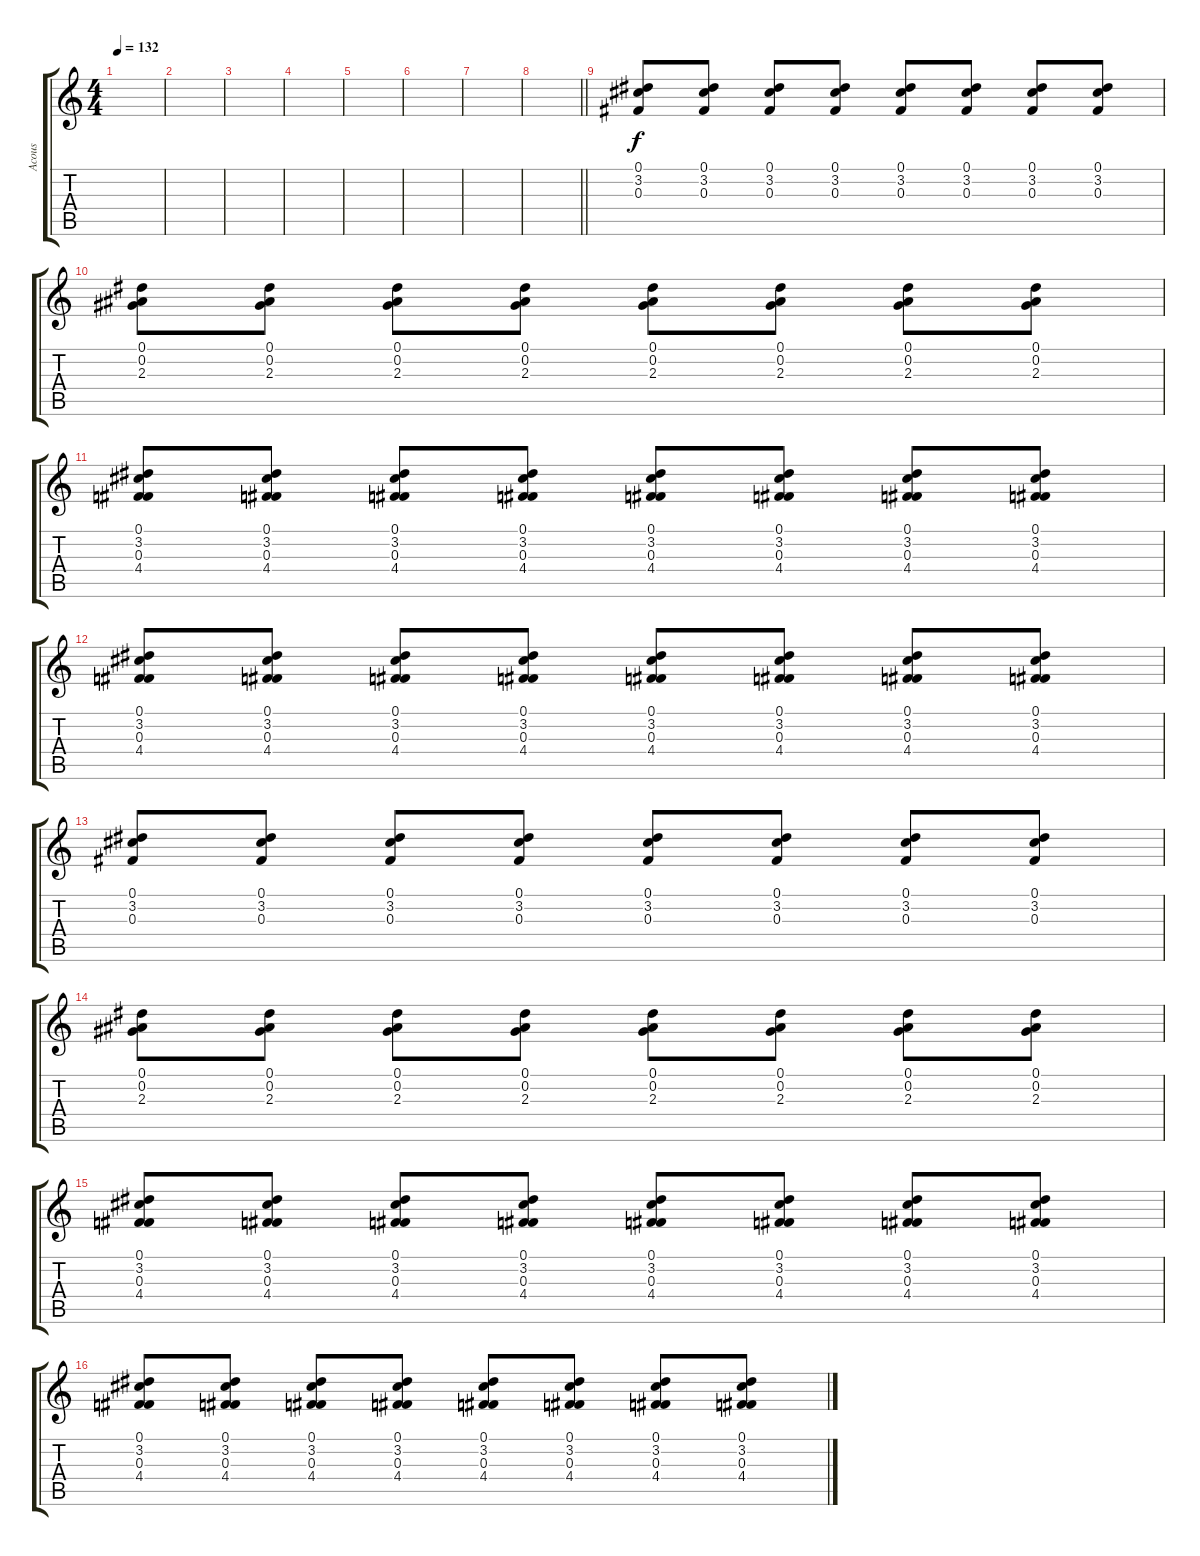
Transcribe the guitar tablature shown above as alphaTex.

\track ("Acous" "Acous") {instrument acousticguitarsteel}
\staff {score tabs}
\tuning (Eb4 Bb3 Gb3 Db3 Ab2 Eb2) {hide}
\ts (4 4)
\section ("" "")
\tempo 132
\clef g2
\ks c
|
|
|
|
|
|
|
\barLineRight lightlight
|
\section ("" "")
(0.1 3.2 0.3).8 (0.1 3.2 0.3).8 (0.1 3.2 0.3).8 (0.1 3.2 0.3).8 (0.1 3.2 0.3).8 (0.1 3.2 0.3).8 (0.1 3.2 0.3).8 (0.1 3.2 0.3).8 |
(0.1 0.2 2.3).8 (0.1 0.2 2.3).8 (0.1 0.2 2.3).8 (0.1 0.2 2.3).8 (0.1 0.2 2.3).8 (0.1 0.2 2.3).8 (0.1 0.2 2.3).8 (0.1 0.2 2.3).8 |
(0.1 3.2 0.3 4.4).8 (0.1 3.2 0.3 4.4).8 (0.1 3.2 0.3 4.4).8 (0.1 3.2 0.3 4.4).8 (0.1 3.2 0.3 4.4).8 (0.1 3.2 0.3 4.4).8 (0.1 3.2 0.3 4.4).8 (0.1 3.2 0.3 4.4).8 |
(0.1 3.2 0.3 4.4).8 (0.1 3.2 0.3 4.4).8 (0.1 3.2 0.3 4.4).8 (0.1 3.2 0.3 4.4).8 (0.1 3.2 0.3 4.4).8 (0.1 3.2 0.3 4.4).8 (0.1 3.2 0.3 4.4).8 (0.1 3.2 0.3 4.4).8 |
(0.1 3.2 0.3).8 (0.1 3.2 0.3).8 (0.1 3.2 0.3).8 (0.1 3.2 0.3).8 (0.1 3.2 0.3).8 (0.1 3.2 0.3).8 (0.1 3.2 0.3).8 (0.1 3.2 0.3).8 |
(0.1 0.2 2.3).8 (0.1 0.2 2.3).8 (0.1 0.2 2.3).8 (0.1 0.2 2.3).8 (0.1 0.2 2.3).8 (0.1 0.2 2.3).8 (0.1 0.2 2.3).8 (0.1 0.2 2.3).8 |
(0.1 3.2 0.3 4.4).8 (0.1 3.2 0.3 4.4).8 (0.1 3.2 0.3 4.4).8 (0.1 3.2 0.3 4.4).8 (0.1 3.2 0.3 4.4).8 (0.1 3.2 0.3 4.4).8 (0.1 3.2 0.3 4.4).8 (0.1 3.2 0.3 4.4).8 |
(0.1 3.2 0.3 4.4).8 (0.1 3.2 0.3 4.4).8 (0.1 3.2 0.3 4.4).8 (0.1 3.2 0.3 4.4).8 (0.1 3.2 0.3 4.4).8 (0.1 3.2 0.3 4.4).8 (0.1 3.2 0.3 4.4).8 (0.1 3.2 0.3 4.4).8
